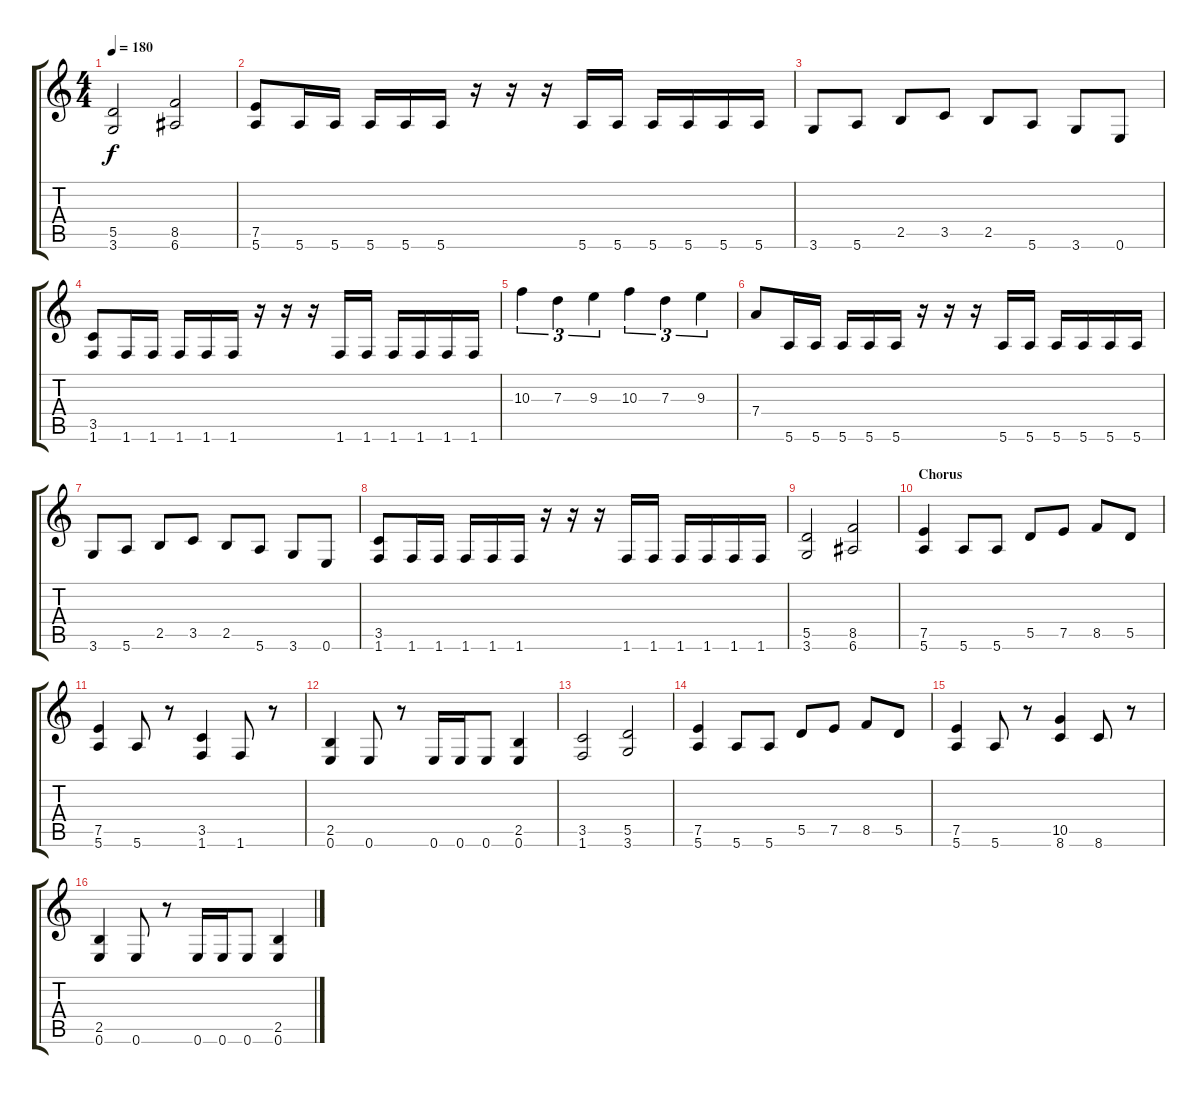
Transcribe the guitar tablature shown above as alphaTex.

\track "" {instrument distortionguitar}
\staff {score tabs}
\tuning (E4 B3 G3 D3 A2 E2) {hide}
\ts (4 4)
\tempo 180
\clef g2
\ks c
(5.5 3.6).2{dy f} (8.5 6.6).2 |
(7.5 5.6).8 5.6.16 5.6.16 5.6.16 5.6.16 5.6.16 r.16 r.16 r.16 5.6.16 5.6.16 5.6.16 5.6.16 5.6.16 5.6.16 |
3.6.8 5.6.8 2.5.8 3.5.8 2.5.8 5.6.8 3.6.8 0.6.8 |
(3.5 1.6).8 1.6.16 1.6.16 1.6.16 1.6.16 1.6.16 r.16 r.16 r.16 1.6.16 1.6.16 1.6.16 1.6.16 1.6.16 1.6.16 |
10.3.4{tu (3 2)} 7.3.4{tu (3 2)} 9.3.4{tu (3 2)} 10.3.4{tu (3 2)} 7.3.4{tu (3 2)} 9.3.4{tu (3 2)} |
7.4.8 5.6.16 5.6.16 5.6.16 5.6.16 5.6.16 r.16 r.16 r.16 5.6.16 5.6.16 5.6.16 5.6.16 5.6.16 5.6.16 |
3.6.8 5.6.8 2.5.8 3.5.8 2.5.8 5.6.8 3.6.8 0.6.8 |
(3.5 1.6).8 1.6.16 1.6.16 1.6.16 1.6.16 1.6.16 r.16 r.16 r.16 1.6.16 1.6.16 1.6.16 1.6.16 1.6.16 1.6.16 |
(5.5 3.6).2 (8.5 6.6).2 |
\section ("" "Chorus")
(7.5 5.6).4 5.6.8 5.6.8 5.5.8 7.5.8 8.5.8 5.5.8 |
(7.5 5.6).4 5.6.8 r.8 (3.5 1.6).4 1.6.8 r.8 |
(2.5 0.6).4 0.6.8 r.8 0.6.16 0.6.16 0.6.8 (2.5 0.6).4 |
(3.5 1.6).2 (5.5 3.6).2 |
(7.5 5.6).4 5.6.8 5.6.8 5.5.8 7.5.8 8.5.8 5.5.8 |
(7.5 5.6).4 5.6.8 r.8 (10.5 8.6).4 8.6.8 r.8 |
(2.5 0.6).4 0.6.8 r.8 0.6.16 0.6.16 0.6.8 (2.5 0.6).4
